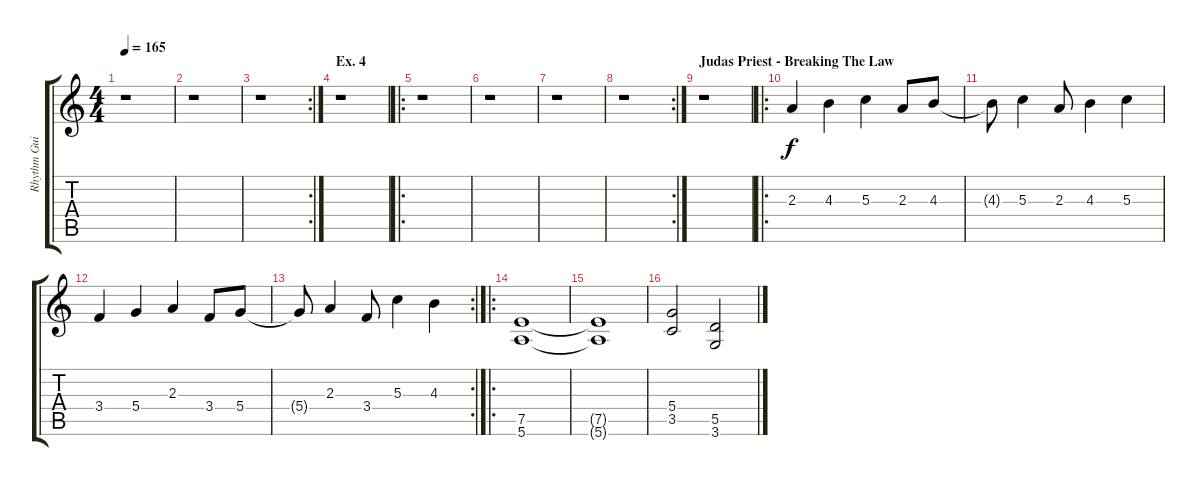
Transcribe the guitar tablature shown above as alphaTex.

\track ("Rhythm Guitar" "Rhythm Gui") {instrument distortionguitar}
\staff {score tabs}
\tuning (E4 B3 G3 D3 A2 E2) {hide}
\ts (4 4)
\tempo 165
\clef g2
\ks c
r.1{dy f} |
r.1 |
\rc 2
r.1 |
\section ("" "Ex. 4")
r.1 |
\ro
r.1 |
r.1 |
r.1 |
\rc 2
r.1 |
\section ("" "Judas Priest - Breaking The Law")
r.1 |
\ro
2.3.4 4.3.4 5.3.4 2.3.8 4.3.8 |
4.3{t}.8 5.3.4 2.3.8 4.3.4 5.3.4 |
3.4.4 5.4.4 2.3.4 3.4.8 5.4.8 |
\rc 2
5.4{t}.8 2.3.4 3.4.8 5.3.4 4.3.4 |
\ro
(7.5 5.6).1 |
(7.5{t} 5.6{t}).1 |
(5.4 3.5).2 (5.5 3.6).2
